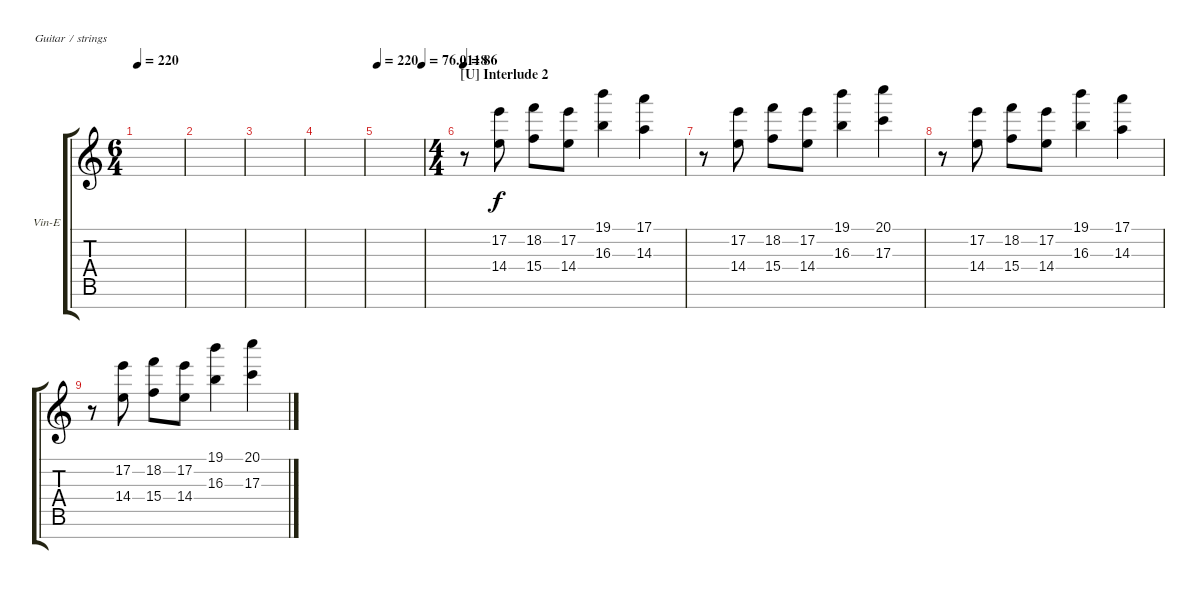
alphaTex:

\defaultSystemsLayout 4
\bracketExtendMode groupsimilarinstruments
\firstSystemTrackNameOrientation horizontal
\otherSystemsTrackNameOrientation horizontal
\track ("Violin Ensemble" "Vin-E") {instrument electricguitarclean}
\staff {score tabs}
\tuning (E4 B3 G3 D3 A2 E2 B1)
\ts (6 4)
\tempo 220
\clef g2
\ks c
|
|
|
|
\tempo 220
\tempo (76.0118 0.975)
|
\ts (4 4)
\section ("U" "Interlude 2")
\tempo 86
r.8 (14.4 17.2).8{dy f} (18.2 15.4).8 (14.4 17.2).8 (16.3 19.1).4 (17.1 14.3).4 |
r.8 (14.4 17.2).8 (18.2 15.4).8 (14.4 17.2).8 (16.3 19.1).4 (20.1 17.3).4 |
r.8 (14.4 17.2).8 (18.2 15.4).8 (14.4 17.2).8 (16.3 19.1).4 (17.1 14.3).4 |
r.8 (14.4 17.2).8 (18.2 15.4).8 (14.4 17.2).8 (16.3 19.1).4 (20.1 17.3).4
